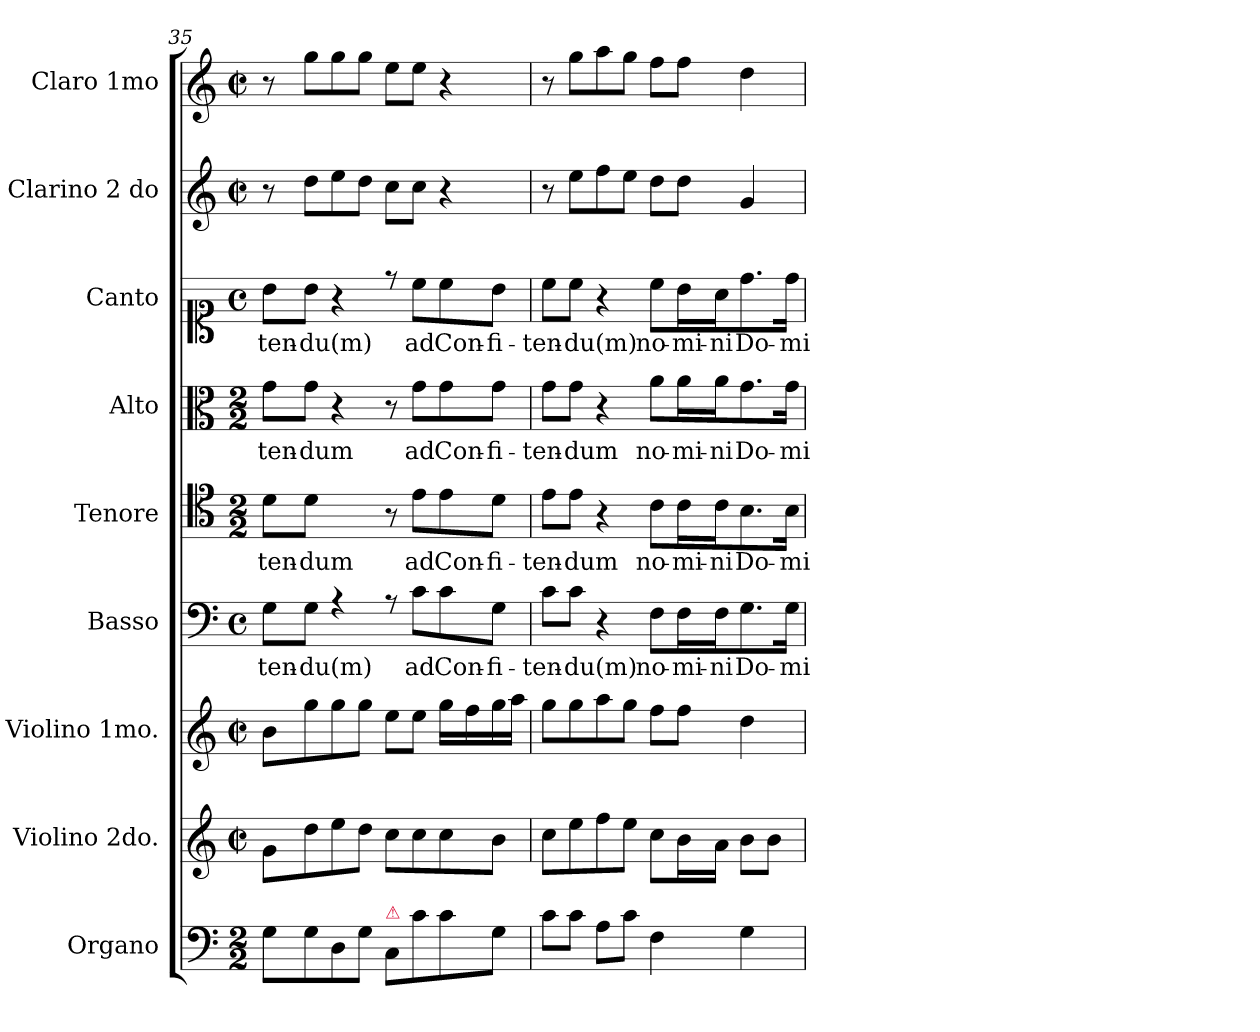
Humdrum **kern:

**kern	**kern	**kern	**kern	**text	**kern	**text	**kern	**text	**kern	**text	**kern	**kern
*part9	*part8	*part7	*part6	*part6	*part5	*part5	*part4	*part4	*part3	*part3	*part2	*part1
*staff9	*staff8	*staff7	*staff6	*staff6	*staff5	*staff5	*staff4	*staff4	*staff3	*staff3	*staff2	*staff1
*I"Organo	*I"Violino 2do.	*I"Violino 1mo.	*I"Basso	*	*I"Tenore	*	*I"Alto	*	*I"Canto	*	*I"Clarino 2 do	*I"Claro 1mo
*I'org	*I'vl 2	*I'vl 1	*I'B	*	*I'T	*	*I'A	*	*	*	*I'clno 2	*
*clefF4	*clefG2	*clefG2	*clefF4	*	*clefC4	*	*clefC3	*	*clefC1	*	*clefG2	*clefG2
*k[]	*k[]	*k[]	*k[]	*	*k[]	*	*k[]	*	*k[]	*	*k[]	*k[]
*M2/2	*M2/2	*M2/2	*M2/2	*	*M2/2	*	*M2/2	*	*M2/2	*	*M2/2	*M2/2
*	*met(c|)	*met(c|)	*met(c)	*	*	*	*	*	*met(c)	*	*met(c|)	*met(c|)
=35	=35	=35	=35	=35	=35	=35	=35	=35	=35	=35	=35	=35
8G\L	8g\L	8b\L	8G\L	-ten-	8d\L	-ten-	8g\L	-ten-	8b\L	-ten-	8r	8r
8G\	8dd\	8gg\	8G\J	-du(m)	8d\J	-dum	8g\J	-dum	8b\J	-du(m)	8dd\L	8gg\L
8D\	8ee\	8gg\	4rA	.	4ryy	.	4r	.	4r	.	8ee\	8gg\
8G\J	8dd\J	8gg\J	.	.	.	.	.	.	.	.	8dd\J	8gg\J
!LO:TX:a:color=crimson:t=⚠	!	!	!	!	!	!	!	!	!	!	!	!
8C/L	8cc\L	8ee\L	8rA	.	8r	.	8r	.	8rdd	.	8cc\L	8ee\L
8c\	8cc\	8ee\J	8c\L	ad	8e\L	ad	8g\L	ad	8cc\L	ad	8cc\J	8ee\J
8c\	8cc\	16gg\LL	8c\	Con-	8e\	Con-	8g\	Con-	8cc\	Con-	4r	4r
.	.	16ff\	.	.	.	.	.	.	.	.	.	.
8G\J	8b\J	16gg\	8G\J	-fi-	8d\J	-fi-	8g\J	-fi-	8b\J	-fi-	.	.
.	.	16aa\JJ	.	.	.	.	.	.	.	.	.	.
=36	=36	=36	=36	=36	=36	=36	=36	=36	=36	=36	=36	=36
8c\L	8cc\L	8gg\L	8c\L	-ten-	8e\L	-ten-	8g\L	-ten-	8cc\L	-ten-	8r	8r
8c\J	8ee\	8gg\	8c\J	-du(m)	8e\J	-dum	8g\J	-dum	8cc\J	-du(m)	8ee\L	8gg\L
8A\L	8ff\	8aa\	4r	.	4r	.	4r	.	4r	.	8ff\	8aa\
8c\J	8ee\J	8gg\J	.	.	.	.	.	.	.	.	8ee\J	8gg\J
4F\	8cc\L	8ff\L	8F\L	no-	8c\L	no-	8a\L	no-	8cc\L	no-	8dd\L	8ff\L
.	16b\L	8ff\J	16F\L	-mi-	16c\L	-mi-	16a\L	-mi-	16b\L	-mi-	8dd\J	8ff\J
.	16a\JJ	.	16F\J	-ni	16c\J	-ni	16a\J	-ni	16a\J	-ni	.	.
4G\	8b\L	4dd\	8.G\	Do-	8.B\	Do-	8.g\	Do-	8.dd\	Do-	4g/	4dd\
.	8b\J	.	.	.	.	.	.	.	.	.	.	.
.	.	.	16G\Jk	-mi-	16B\Jk	-mi-	16g\Jk	-mi-	16dd\Jk	-mi-	.	.
=	=	=	=	=	=	=	=	=	=	=	=	=
*-	*-	*-	*-	*-	*-	*-	*-	*-	*-	*-	*-	*-
